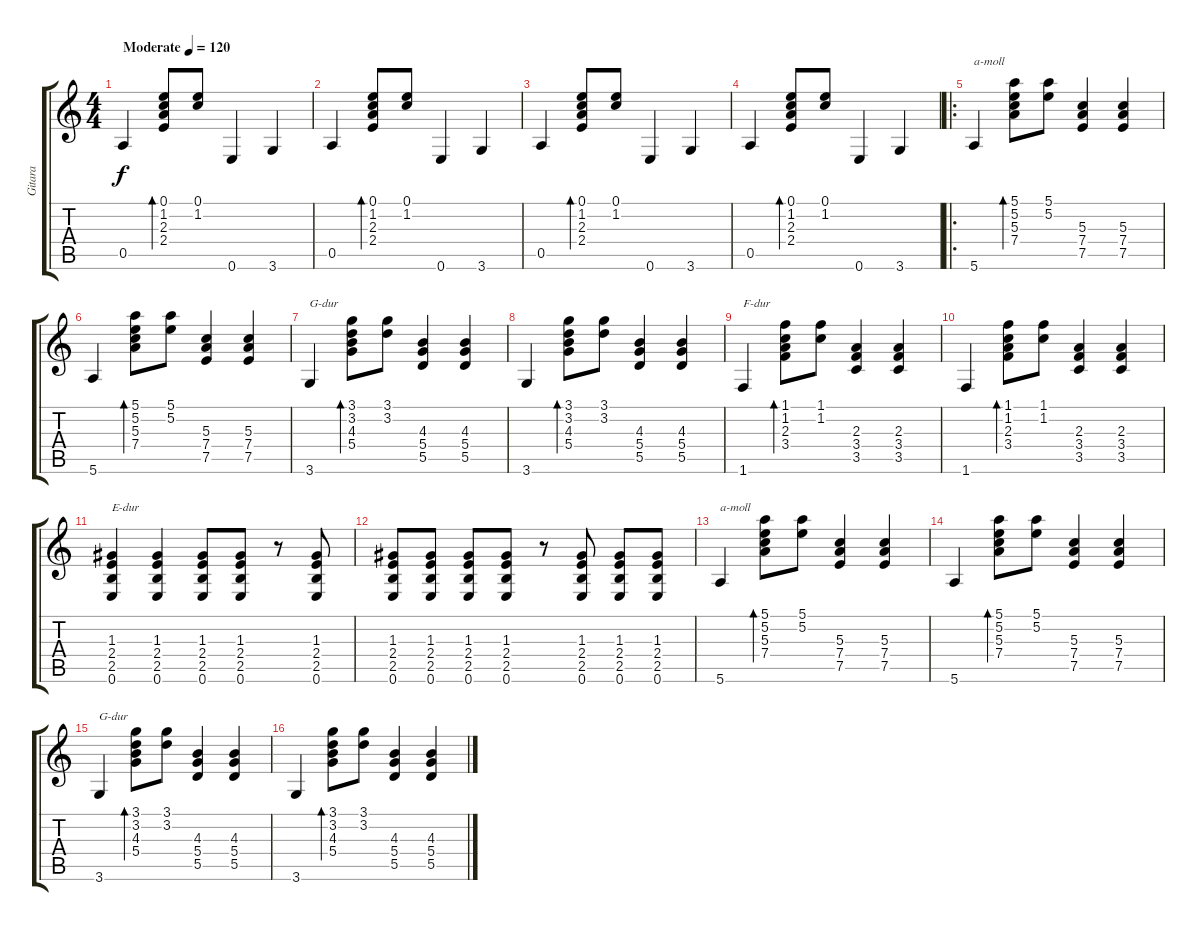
\track ("Gitara" "Gitara") {instrument acousticguitarsteel}
\staff {score tabs}
\tuning (E4 B3 G3 D3 A2 E2) {hide}
\ts (4 4)
\tempo (120 "Moderate")
\clef g2
\ks c
0.5.4{dy f instrument acousticguitarsteel} (0.1 1.2 2.3 2.4).8{bd 240} (0.1 1.2).8 0.6.4 3.6.4 |
0.5.4 (0.1 1.2 2.3 2.4).8{bd 240} (0.1 1.2).8 0.6.4 3.6.4 |
0.5.4 (0.1 1.2 2.3 2.4).8{bd 240} (0.1 1.2).8 0.6.4 3.6.4 |
0.5.4 (0.1 1.2 2.3 2.4).8{bd 240} (0.1 1.2).8 0.6.4 3.6.4 |
\ro
5.6.4{txt "a-moll"} (5.1 5.2 5.3 7.4).8{bd 240} (5.1 5.2).8 (5.3 7.4 7.5).4 (5.3 7.4 7.5).4 |
5.6.4 (5.1 5.2 5.3 7.4).8{bd 240} (5.1 5.2).8 (5.3 7.4 7.5).4 (5.3 7.4 7.5).4 |
3.6.4{txt "G-dur"} (3.1 3.2 4.3 5.4).8{bd 240} (3.1 3.2).8 (4.3 5.4 5.5).4 (4.3 5.4 5.5).4 |
3.6.4 (3.1 3.2 4.3 5.4).8{bd 240} (3.1 3.2).8 (4.3 5.4 5.5).4 (4.3 5.4 5.5).4 |
1.6.4{txt "F-dur"} (1.1 1.2 2.3 3.4).8{bd 240} (1.1 1.2).8 (2.3 3.4 3.5).4 (2.3 3.4 3.5).4 |
1.6.4 (1.1 1.2 2.3 3.4).8{bd 240} (1.1 1.2).8 (2.3 3.4 3.5).4 (2.3 3.4 3.5).4 |
(1.3 2.4 2.5 0.6).4{txt "E-dur"} (1.3 2.4 2.5 0.6).4 (1.3 2.4 2.5 0.6).8 (1.3 2.4 2.5 0.6).8 r.8 (1.3 2.4 2.5 0.6).8 |
(1.3 2.4 2.5 0.6).8 (1.3 2.4 2.5 0.6).8 (1.3 2.4 2.5 0.6).8 (1.3 2.4 2.5 0.6).8 r.8 (1.3 2.4 2.5 0.6).8 (1.3 2.4 2.5 0.6).8 (1.3 2.4 2.5 0.6).8 |
5.6.4{txt "a-moll"} (5.1 5.2 5.3 7.4).8{bd 240} (5.1 5.2).8 (5.3 7.4 7.5).4 (5.3 7.4 7.5).4 |
5.6.4 (5.1 5.2 5.3 7.4).8{bd 240} (5.1 5.2).8 (5.3 7.4 7.5).4 (5.3 7.4 7.5).4 |
3.6.4{txt "G-dur"} (3.1 3.2 4.3 5.4).8{bd 240} (3.1 3.2).8 (4.3 5.4 5.5).4 (4.3 5.4 5.5).4 |
3.6.4 (3.1 3.2 4.3 5.4).8{bd 240} (3.1 3.2).8 (4.3 5.4 5.5).4 (4.3 5.4 5.5).4
